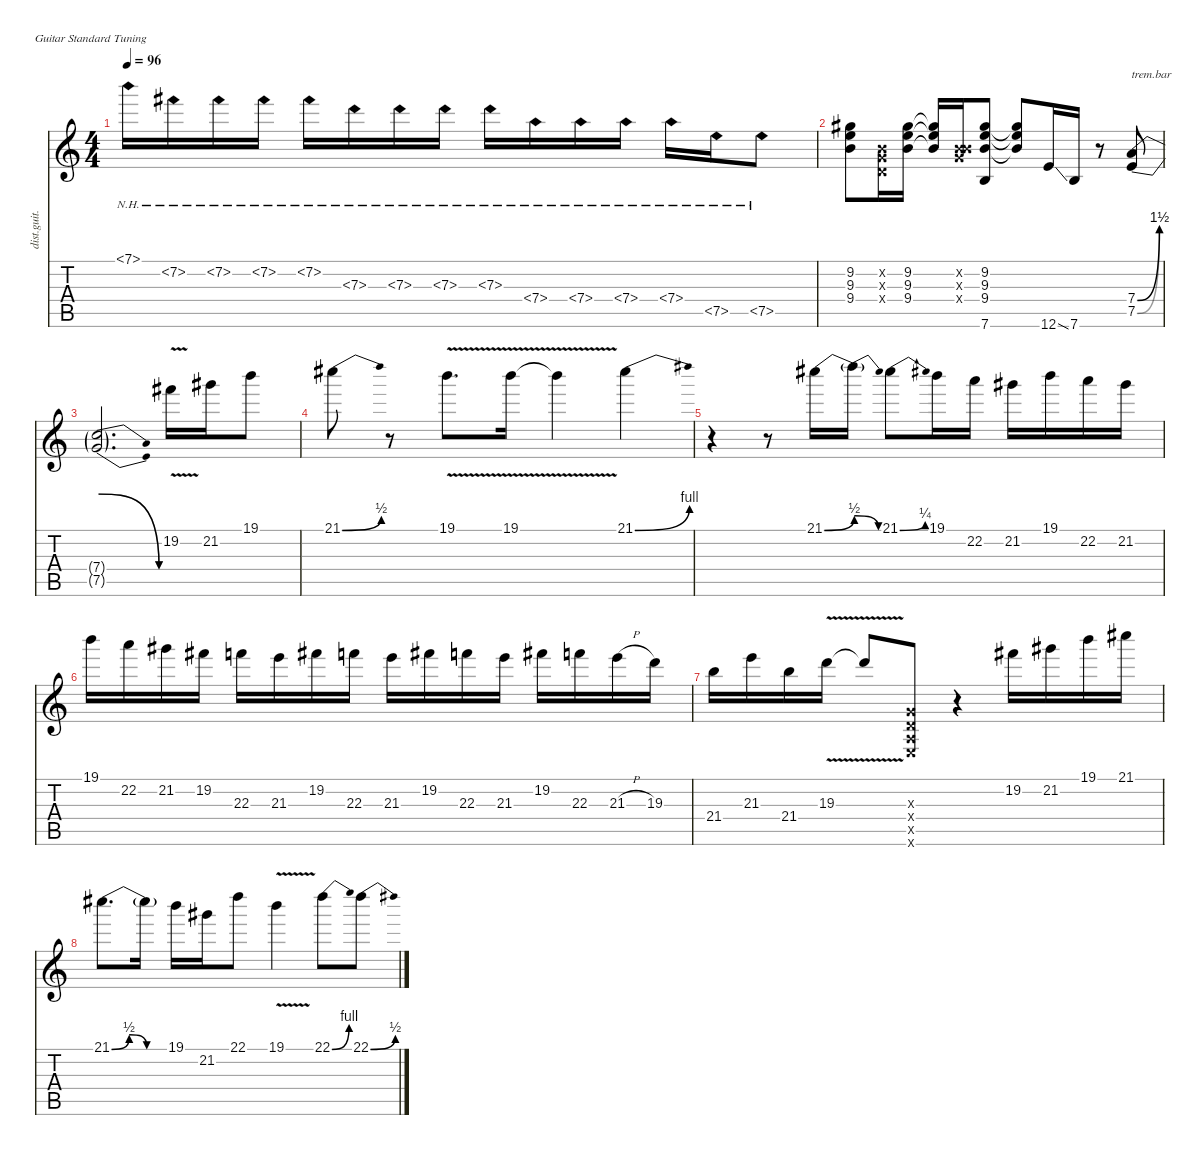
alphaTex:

\defaultSystemsLayout 4
\hideDynamics
\bracketExtendMode nobrackets
\otherSystemsTrackNameOrientation horizontal
\track ("Lead" "dist.guit.") {instrument distortionguitar}
\staff {score tabs}
\tuning (E4 B3 G3 D3 A2 E2)
\ts (4 4)
\tempo 96
\clef g2
\ks c
7.1{nh}.16{dy f beam Down} 7.2{nh acc #}.16{beam Down} 7.2{nh acc #}.16{beam Down} 7.2{nh acc #}.16{beam Down} 7.2{nh acc #}.16{beam Down} 7.3{nh}.16{beam Down} 7.3{nh}.16{beam Down} 7.3{nh}.16{beam Down} 7.3{nh}.16{beam Down} 7.4{nh}.16{beam Down} 7.4{nh}.16{beam Down} 7.4{nh}.16{beam Down} 7.4{nh}.16{beam Down} 7.5{nh}.16{beam Down} 7.5{nh}.8{beam Down} |
(9.2{acc #} 9.3 9.4).8{beam Down} (0.2{x} 0.3{x} 0.4{x}).16{beam Down} (9.2{acc #} 9.3 9.4).16{beam Down} (9.2{t acc #} 9.3{t} 9.4{t}).16{beam Up} (0.2{x} 0.3{x} 9.4{x}).16{beam Up} (9.2{acc #} 9.3 9.4 7.6).8{beam Up} (9.2{t acc #} 9.3{t} 9.4{t}).8{beam Up} 12.6{ss}.16{beam Up} 7.6.16{beam Up} r.8{beam Up} (7.4{be (bend 0 0 60 6)} 7.5{be (bend 0 0 60 6)}).8{txt "trem.bar" beam Up} |
(7.4{be (release 0 6 60 0) t} 7.5{be (release 0 6 60 0) t}).2{d beam Up} 19.2{v acc #}.16{beam Down} 21.2{acc #}.16{beam Down} 19.1.8{beam Down} |
21.1{be (bend 0 0 30 2) acc #}.8{beam Down} r.8{beam Down} 19.1{v}.8{d beam Down} 19.1{v}.16{beam Down} 19.1{v t}.4{beam Down} 21.1{be (bend 0 0 30 4) acc #}.4{beam Down} |
r.4{beam Down} r.8{beam Down} 21.1{be (bend 0 0 60 2) acc #}.16{beam Down} 21.1{be (release 0 2 60 0) t}.16{beam Down} 21.1{be (bend 0 0 30 1) acc #}.8{beam Down} 19.1.16{beam Down} 22.2.16{beam Down} 21.2{acc #}.16{beam Down} 19.1.16{beam Down} 22.2.16{beam Down} 21.2{acc #}.16{beam Down} |
19.1.16{beam Down} 22.2.16{beam Down} 21.2{acc #}.16{beam Down} 19.2{acc #}.16{beam Down} 22.3.16{beam Down} 21.3.16{beam Down} 19.2{acc #}.16{beam Down} 22.3.16{beam Down} 21.3.16{beam Down} 19.2{acc #}.16{beam Down} 22.3.16{beam Down} 21.3.16{beam Down} 19.2{acc #}.16{beam Down} 22.3.16{beam Down} 21.3{h}.16{beam Down} 19.3.16{beam Down} |
21.4.16{beam Down} 21.3.16{beam Down} 21.4.16{beam Down} 19.3{v}.16{beam Down} 19.3{v t}.8{beam Up} (0.3{x} 0.4{x} 0.5{x} 0.6{x}).8{beam Up} r.4{beam Up} 19.2{acc #}.16{beam Down} 21.2{acc #}.16{beam Down} 19.1.16{beam Down} 21.1{acc #}.16{beam Down} |
21.1{be (bendrelease 0 0 30 2 30 2 60 0) acc #}.8{d beam Down} 21.1{be (hold 0 0 60 0) t acc #}.16{beam Down} 19.1.16{beam Down} 21.2{acc #}.16{beam Down} 22.1.8{beam Down} 19.1{v}.4{beam Down} 22.1{be (bend 0 0 30 4)}.8{beam Down} 22.1{be (bend 0 0 30 2)}.8{beam Down}
